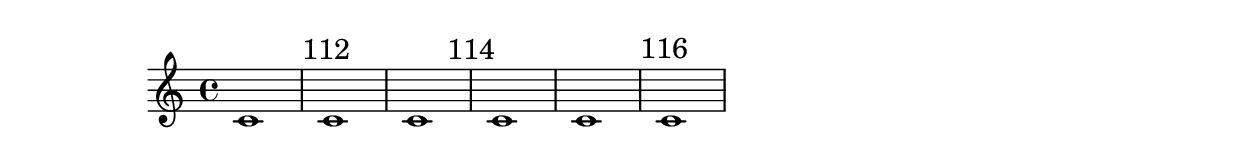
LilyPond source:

%% Do not edit this file; it is automatically
%% generated from LSR http://lsr.dsi.unimi.it
%% This file is in the public domain.
\version "2.13.10"

\header {
  lsrtags = "rhythms"

%% Translation of GIT committish: b2d4318d6c53df8469dfa4da09b27c15a374d0ca
  texidoces = "

Los números de compás se alinean de forma predeterminada por la
derecha con su objeto padre. Éste es por lo general el borde
izquierdo de una línea o, si los números se imprimen dentro de la
línea, el lado izquierdo de una línea divisoria.  Los números
también se pueden situar directamente sobre la barra de compás o
alineados por la izquierda con ella.

"

  doctitlees = "Alineación de los números de compás"

%% Translation of GIT committish: d96023d8792c8af202c7cb8508010c0d3648899d
  texidocde = "
Taktnummern sind standardmäßig links an ihrem Ursprungsobjet
ausgerichtet.  Das ist normalerweise die linke Ecke einer Linie oder,
wenn die Nummern innerhalb einer Zeile gesetzt werden, auf der
linken Seite eines Taktstrichs.  Die Nummern können auch
direkt über dem Taktstrich positioniert werden oder rechts vom
Taktstrich gesetzt werden.

"
  doctitlede = "Taktnummern ausrichten"


%% Translation of GIT committish: 21c8461ea87cd670a35a40b91d3ef20de03a0409
  texidocfr = "
Les numéros de mesure s'alignent en principe sur la droite de l'objet
dont ils dépendent.  C'est normalement le coin gauche de la portée ou,
en cours de ligne, à gauche de la barre.  Vous pouvez toutefois les
centrer par rapport à la barre ou les afficher à droite de la barre.

"
  doctitlefr = "Alignement des numéros de mesure"

  texidoc = "
Bar numbers by default are right-aligned to their parent object. This
is usually the left edge of a line or, if numbers are printed within a
line, the left hand side of a bar line.  The numbers may also be
positioned directly over the bar line or left-aligned to the bar line.

"
  doctitle = "Aligning bar numbers"
} % begin verbatim

\relative c' {
  \set Score.currentBarNumber = #111
  \override Score.BarNumber #'break-visibility = #'#(#t #t #t)
  % Increase the size of the bar number by 2
  \override Score.BarNumber #'font-size = #2
  % Print a bar number every second measure
  \set Score.barNumberVisibility = #(every-nth-bar-number-visible 2)
  c1 | c1
  % Center-align bar numbers
  \override Score.BarNumber #'self-alignment-X = #CENTER
  c1 | c1
  % Left-align bar numbers
  \override Score.BarNumber #'self-alignment-X = #LEFT
  c1 | c1
}

